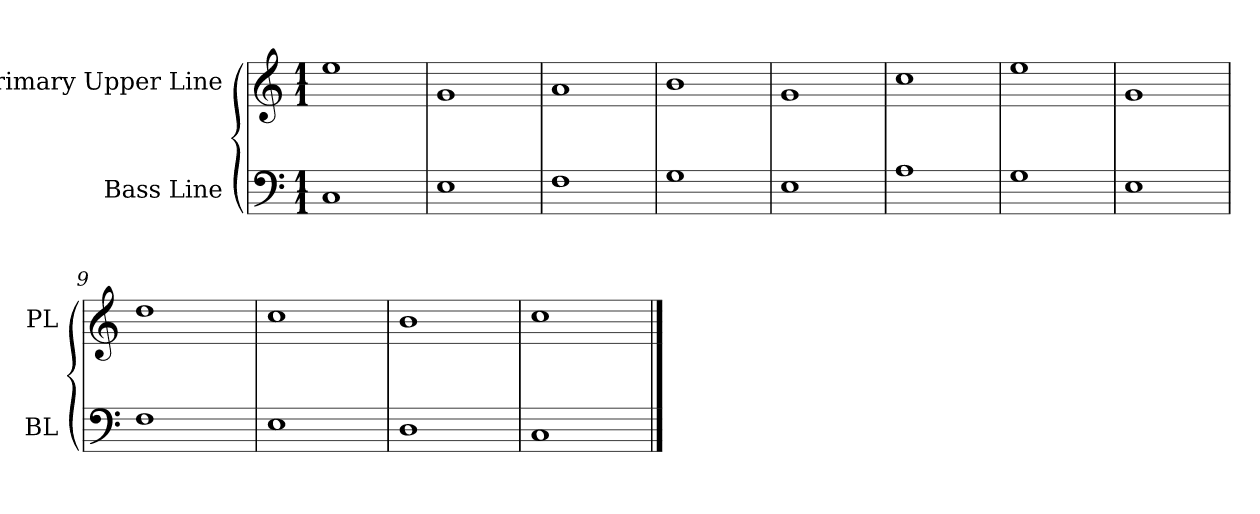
**kern	**kern
*part2	*part1
*staff2	*staff1
*I"Bass Line	*I"Primary Upper Line
*I'BL	*I'PL
*clefF4	*clefG2
*k[]	*k[]
*M1/1	*M1/1
=1	=1
1C	1ee
=2	=2
1E	1g
=3	=3
1F	1a
=4	=4
1G	1b
=5	=5
1E	1g
=6	=6
1A	1cc
=7	=7
1G	1ee
=8	=8
1E	1g
=9	=9
1F	1dd
=10	=10
1E	1cc
=11	=11
1D	1b
=12	=12
1C	1cc
==	==
*-	*-
